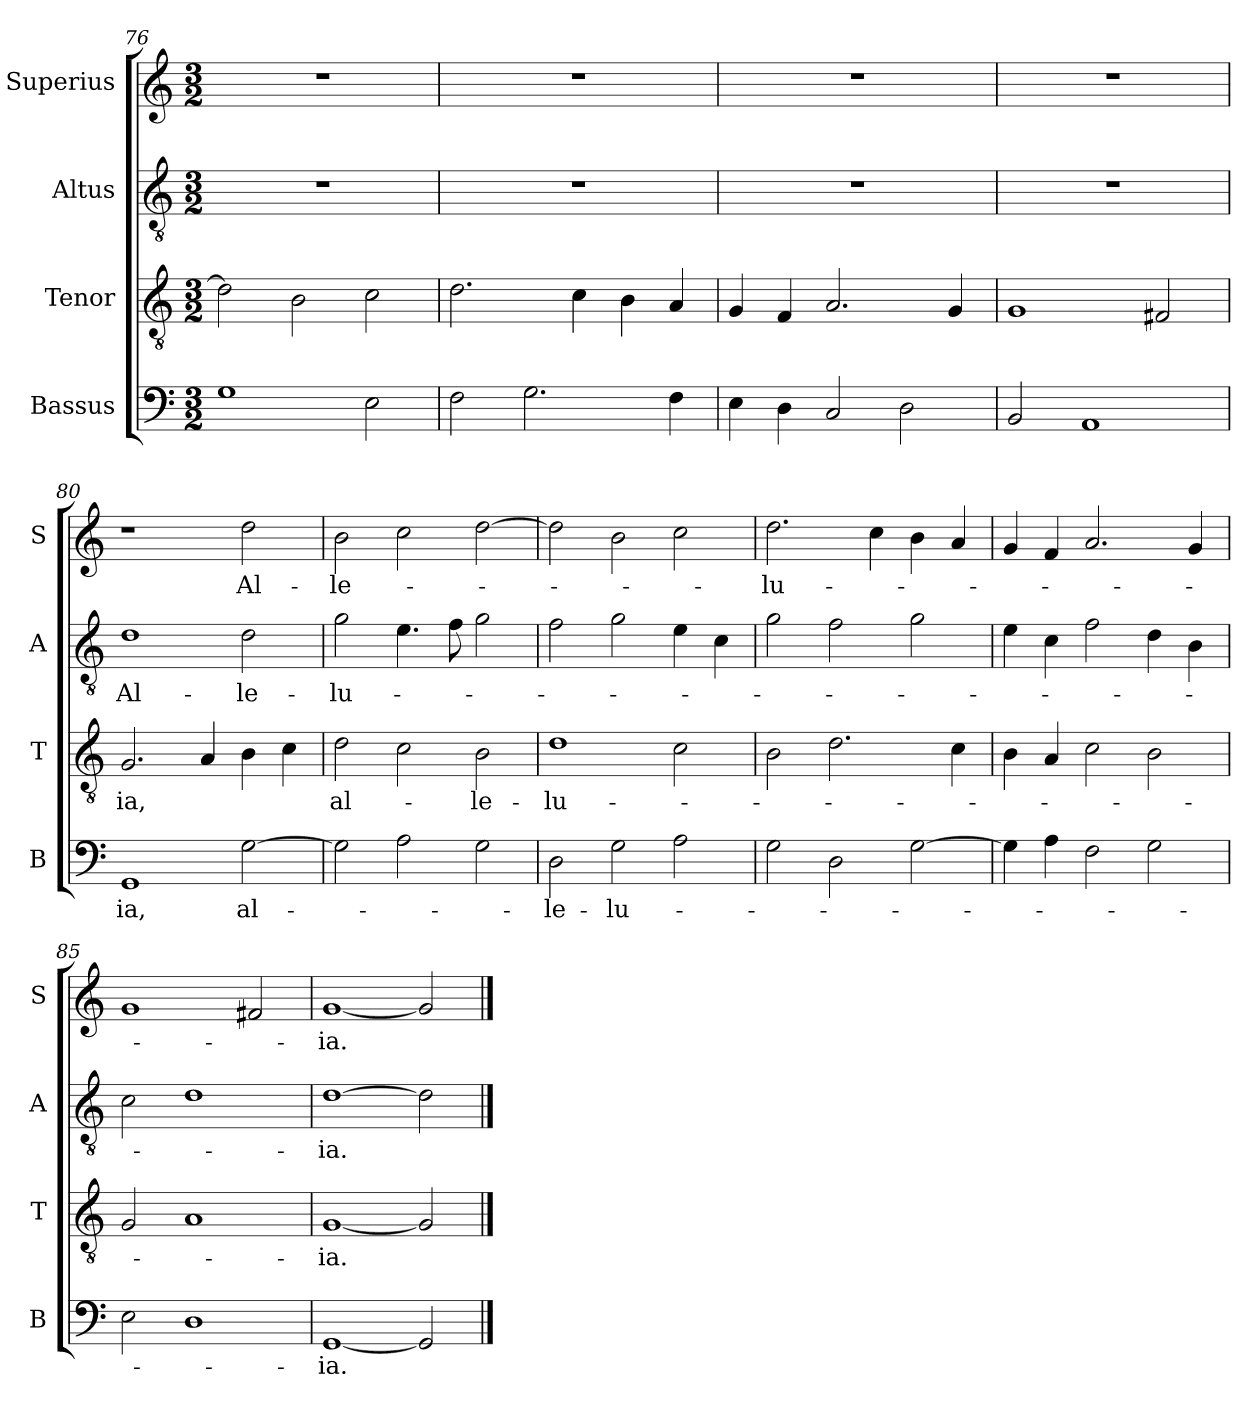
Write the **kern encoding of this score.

**kern	**text	**kern	**text	**kern	**text	**kern	**text
*part4	*part4	*part3	*part3	*part2	*part2	*part1	*part1
*staff4	*staff4	*staff3	*staff3	*staff2	*staff2	*staff1	*staff1
*I"Bassus	*	*I"Tenor	*	*I"Altus	*	*I"Superius	*
*I'B	*	*I'T	*	*I'A	*	*I'S	*
*clefF4	*	*clefGv2	*	*clefGv2	*	*clefG2	*
*k[]	*	*k[]	*	*k[]	*	*k[]	*
*M3/2	*	*M3/2	*	*M3/2	*	*M3/2	*
=76	=76	=76	=76	=76	=76	=76	=76
1G	.	2d]	.	1.r	.	1.r	.
.	.	2B	.	.	.	.	.
2E	.	2c	.	.	.	.	.
=77	=77	=77	=77	=77	=77	=77	=77
2F	.	2.d	.	1.r	.	1.r	.
2.G	.	.	.	.	.	.	.
.	.	4c	.	.	.	.	.
.	.	4B	.	.	.	.	.
4F	.	4A	.	.	.	.	.
=78	=78	=78	=78	=78	=78	=78	=78
4E	.	4G	.	1.r	.	1.r	.
4D	.	4F	.	.	.	.	.
2C	.	2.A	.	.	.	.	.
2D	.	.	.	.	.	.	.
.	.	4G	.	.	.	.	.
=79	=79	=79	=79	=79	=79	=79	=79
2BB	.	1G	.	1.r	.	1.r	.
1AA	.	.	.	.	.	.	.
.	.	2F#X	.	.	.	.	.
=80	=80	=80	=80	=80	=80	=80	=80
!	!	!	!LO:LY:i	!	!	!	!
1GG	-ia,	2.G	-ia,	1d	Al-	1r	.
.	.	4A	.	.	.	.	.
[2G	al-	4B	.	2d	-le-	2dd	Al-
.	.	4c	.	.	.	.	.
=81	=81	=81	=81	=81	=81	=81	=81
!	!	!	!LO:LY:i	!	!	!	!
2G]	.	2d	al-	2g	-lu-	2b	-le-
2A	.	2c	.	4.e	.	2cc	.
.	.	.	.	8f	.	.	.
!	!	!	!LO:LY:i	!	!	!	!
2G	.	2B	-le-	2g	.	[2dd	.
=82	=82	=82	=82	=82	=82	=82	=82
!	!	!	!LO:LY:i	!	!	!	!
2D	-le-	1d	-lu-	2f	.	2dd]	.
2G	-lu-	.	.	2g	.	2b	.
2A	.	2c	.	4e	.	2cc	.
.	.	.	.	4c	.	.	.
=83	=83	=83	=83	=83	=83	=83	=83
2G	.	2B	.	2g	.	2.dd	-lu-
2D	.	2.d	.	2f	.	.	.
.	.	.	.	.	.	4cc	.
[2G	.	.	.	2g	.	4b	.
.	.	4c	.	.	.	4a	.
=84	=84	=84	=84	=84	=84	=84	=84
4G]	.	4B	.	4e	.	4g	.
4A	.	4A	.	4c	.	4f	.
2F	.	2c	.	2f	.	2.a	.
2G	.	2B	.	4d	.	.	.
.	.	.	.	4B	.	4g	.
=85	=85	=85	=85	=85	=85	=85	=85
2E	.	2G	.	2c	.	1g	.
1D	.	1A	.	1d	.	.	.
.	.	.	.	.	.	2f#X	.
=86	=86	=86	=86	=86	=86	=86	=86
[1GG	-ia.	[1G	-ia.	[1d	-ia.	[1g	-ia.
2GG]	.	2G]	.	2d]	.	2g]	.
==	==	==	==	==	==	==	==
*-	*-	*-	*-	*-	*-	*-	*-
